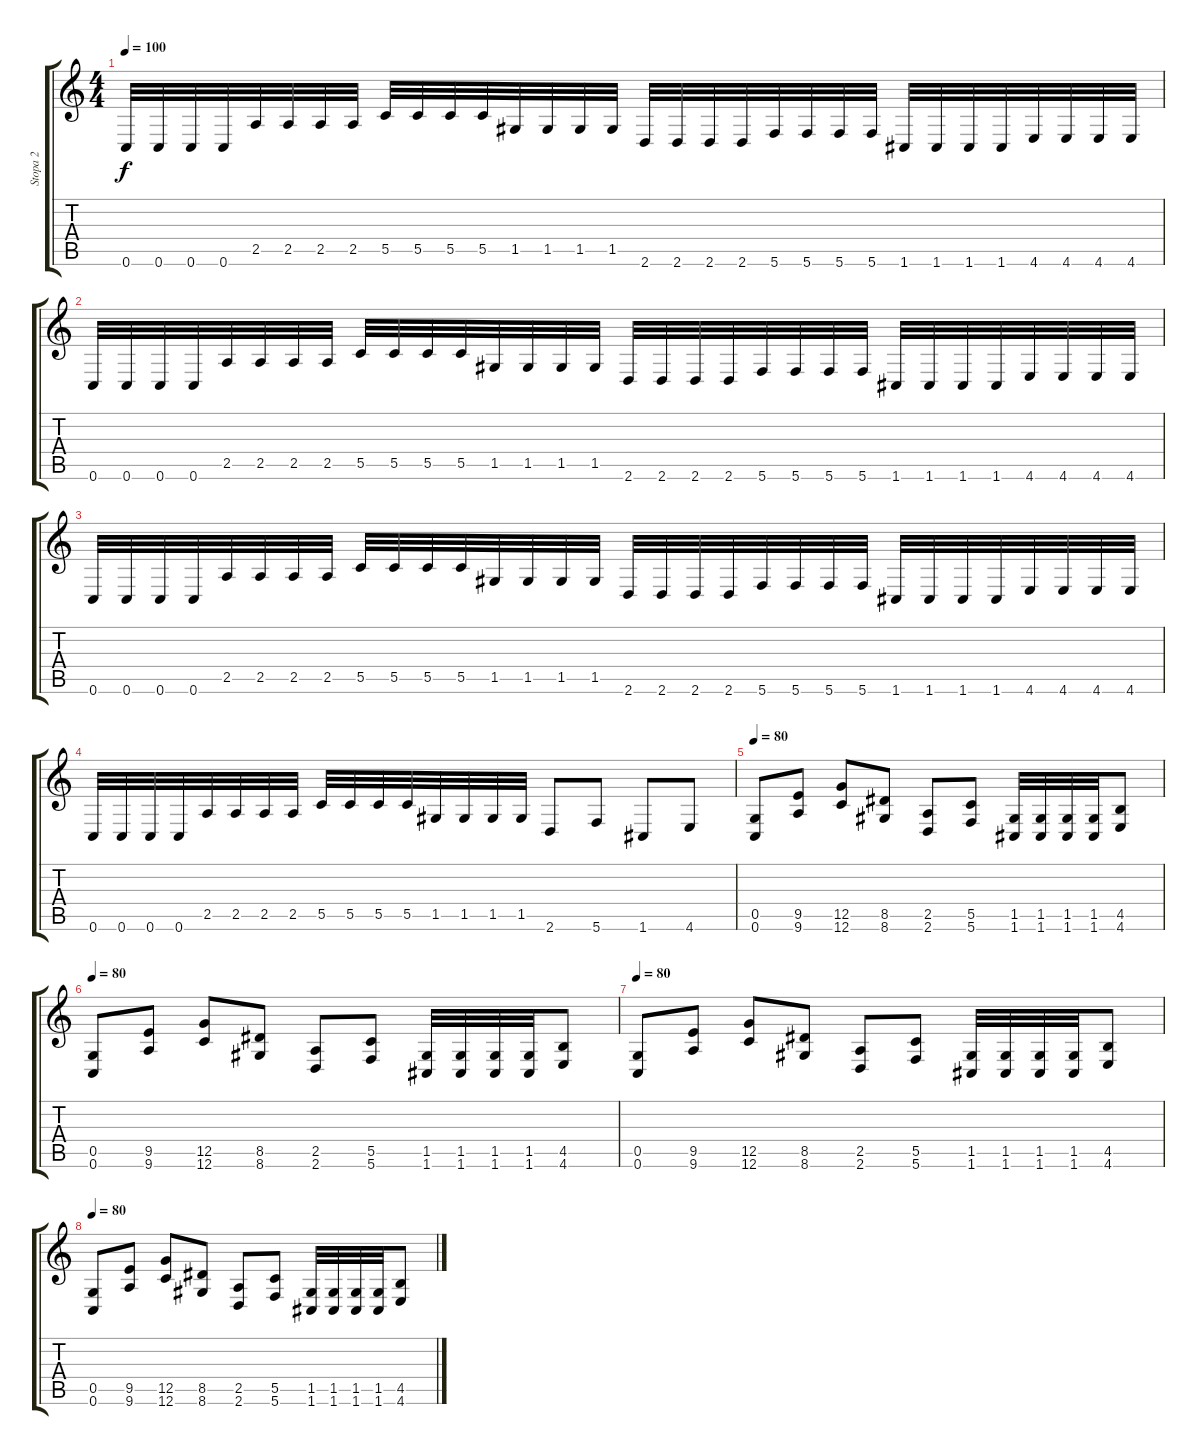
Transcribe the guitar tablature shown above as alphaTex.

\track ("Stopa 2" "Stopa 2") {instrument distortionguitar}
\staff {score tabs}
\tuning (D4 A3 F3 C3 G2 C2) {hide}
\ts (4 4)
\tempo 100
\clef g2
\ks c
0.6.32{dy f} 0.6.32 0.6.32 0.6.32 2.5.32 2.5.32 2.5.32 2.5.32 5.5.32 5.5.32 5.5.32 5.5.32 1.5.32 1.5.32 1.5.32 1.5.32 2.6.32 2.6.32 2.6.32 2.6.32 5.6.32 5.6.32 5.6.32 5.6.32 1.6.32 1.6.32 1.6.32 1.6.32 4.6.32 4.6.32 4.6.32 4.6.32 |
0.6.32 0.6.32 0.6.32 0.6.32 2.5.32 2.5.32 2.5.32 2.5.32 5.5.32 5.5.32 5.5.32 5.5.32 1.5.32 1.5.32 1.5.32 1.5.32 2.6.32 2.6.32 2.6.32 2.6.32 5.6.32 5.6.32 5.6.32 5.6.32 1.6.32 1.6.32 1.6.32 1.6.32 4.6.32 4.6.32 4.6.32 4.6.32 |
0.6.32 0.6.32 0.6.32 0.6.32 2.5.32 2.5.32 2.5.32 2.5.32 5.5.32 5.5.32 5.5.32 5.5.32 1.5.32 1.5.32 1.5.32 1.5.32 2.6.32 2.6.32 2.6.32 2.6.32 5.6.32 5.6.32 5.6.32 5.6.32 1.6.32 1.6.32 1.6.32 1.6.32 4.6.32 4.6.32 4.6.32 4.6.32 |
0.6.32 0.6.32 0.6.32 0.6.32 2.5.32 2.5.32 2.5.32 2.5.32 5.5.32 5.5.32 5.5.32 5.5.32 1.5.32 1.5.32 1.5.32 1.5.32 2.6.8 5.6.8 1.6.8 4.6.8 |
\tempo 80
(0.5 0.6).8 (9.5 9.6).8 (12.5 12.6).8 (8.5 8.6).8 (2.5 2.6).8 (5.5 5.6).8 (1.5 1.6).32 (1.5 1.6).32 (1.5 1.6).32 (1.5 1.6).32 (4.5 4.6).8 |
\tempo 80
(0.5 0.6).8 (9.5 9.6).8 (12.5 12.6).8 (8.5 8.6).8 (2.5 2.6).8 (5.5 5.6).8 (1.5 1.6).32 (1.5 1.6).32 (1.5 1.6).32 (1.5 1.6).32 (4.5 4.6).8 |
\tempo 80
(0.5 0.6).8 (9.5 9.6).8 (12.5 12.6).8 (8.5 8.6).8 (2.5 2.6).8 (5.5 5.6).8 (1.5 1.6).32 (1.5 1.6).32 (1.5 1.6).32 (1.5 1.6).32 (4.5 4.6).8 |
\tempo 80
(0.5 0.6).8 (9.5 9.6).8 (12.5 12.6).8 (8.5 8.6).8 (2.5 2.6).8 (5.5 5.6).8 (1.5 1.6).32 (1.5 1.6).32 (1.5 1.6).32 (1.5 1.6).32 (4.5 4.6).8
